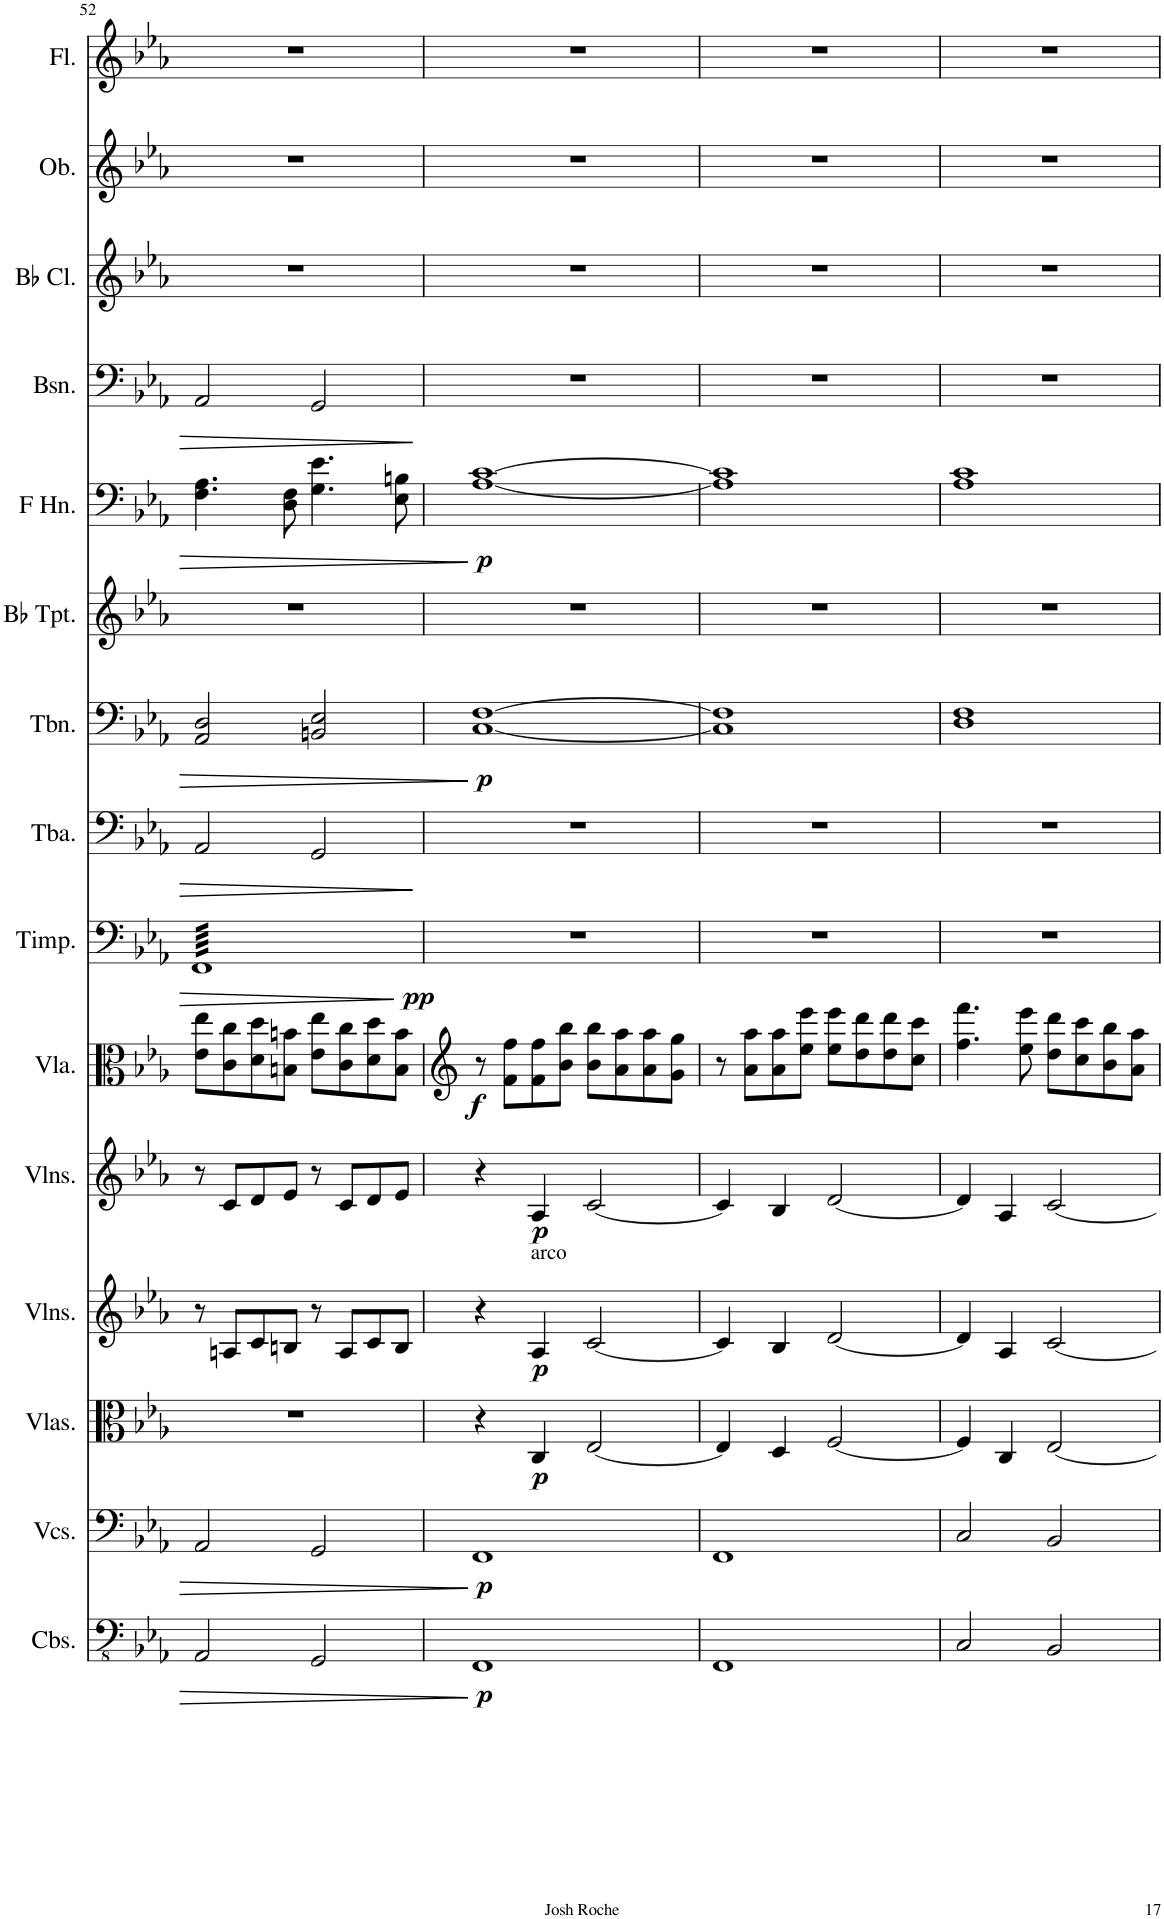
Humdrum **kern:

**kern	**dynam	**kern	**dynam	**kern	**dynam	**kern	**dynam	**kern	**dynam	**kern	**dynam	**kern	**dynam	**kern	**kern	**dynam	**kern	**kern	**dynam	**kern	**kern	**kern	**kern
*part15	*part15	*part14	*part14	*part13	*part13	*part12	*part12	*part11	*part11	*part10	*part10	*part9	*part9	*part8	*part7	*part7	*part6	*part5	*part5	*part4	*part3	*part2	*part1
*staff15	*staff15	*staff14	*staff14	*staff13	*staff13	*staff12	*staff12	*staff11	*staff11	*staff10	*staff10	*staff9	*staff9	*staff8	*staff7	*staff7	*staff6	*staff5	*staff5	*staff4	*staff3	*staff2	*staff1
*I"Contrabasses	*	*I"Violoncellos	*	*I"Violas	*	*I"Violins	*	*I"Violins	*	*I"Viola	*	*I"Timpani	*	*I"Tuba	*I"Trombone	*	*I"Bb Trumpet	*I"Horn in F	*	*I"Bassoon	*I"Bb Clarinet	*I"Oboe	*I"Flute
*I'Cbs.	*	*I'Vcs.	*	*I'Vlas.	*	*I'Vlns.	*	*I'Vlns.	*	*I'Vla.	*	*I'Timp.	*	*I'Tba.	*I'Tbn.	*	*I'Bb Tpt.	*	*	*I'Bsn.	*I'Bb Cl.	*I'Ob.	*I'Fl.
!!LO:PB:g=z
*clefFv4	*	*clefF4	*	*clefC3	*	*clefG2	*	*clefG2	*	*clefC3	*	*clefF4	*	*clefF4	*clefF4	*	*clefG2	*clefF4	*	*clefF4	*clefG2	*clefG2	*clefG2
*	*	*	*	*	*	*	*	*	*	*	*	*	*	*	*	*	*ITrd1c2	*ITrd4c7	*	*	*ITrd1c2	*	*
*k[b-e-a-]	*	*k[b-e-a-]	*	*k[b-e-a-]	*	*k[b-e-a-]	*	*k[b-e-a-]	*	*k[b-e-a-]	*	*k[b-e-a-]	*	*k[b-e-a-]	*k[b-e-a-]	*	*k[b-e-a-]	*k[b-e-a-]	*	*k[b-e-a-]	*k[b-e-a-]	*k[b-e-a-]	*k[b-e-a-]
*M4/4	*	*M4/4	*	*M4/4	*	*M4/4	*	*M4/4	*	*M4/4	*	*M4/4	*	*M4/4	*M4/4	*	*M4/4	*M4/4	*	*M4/4	*M4/4	*M4/4	*M4/4
=52	=52	=52	=52	=52	=52	=52	=52	=52	=52	=52	=52	=52	=52	=52	=52	=52	=52	=52	=52	=52	=52	=52	=52
*	*	*	*	*	*	*	*	*	*	*	*	*tremolo	*	*	*	*	*	*	*	*	*	*	*
2AAA-/	.	2AA-/	.	1r	.	8r	.	8r	.	8e-\ 8ee-\L	.	64FFLLLL	.	2AA-/	2AA-/ 2D/	.	1r	4.F\ 4.A-\	.	2AA-/	1r	1r	1r
.	.	.	.	.	.	.	.	.	.	.	.	64FF	.	.	.	.	.	.	.	.	.	.	.
.	.	.	.	.	.	.	.	.	.	.	.	64FF	.	.	.	.	.	.	.	.	.	.	.
.	.	.	.	.	.	.	.	.	.	.	.	64FF	.	.	.	.	.	.	.	.	.	.	.
.	.	.	.	.	.	.	.	.	.	.	.	64FF	.	.	.	.	.	.	.	.	.	.	.
.	.	.	.	.	.	.	.	.	.	.	.	64FF	.	.	.	.	.	.	.	.	.	.	.
.	.	.	.	.	.	.	.	.	.	.	.	64FF	.	.	.	.	.	.	.	.	.	.	.
.	.	.	.	.	.	.	.	.	.	.	.	64FF	.	.	.	.	.	.	.	.	.	.	.
.	.	.	.	.	.	8An/L	.	8c/L	.	8c\ 8cc\	.	64FF	.	.	.	.	.	.	.	.	.	.	.
.	.	.	.	.	.	.	.	.	.	.	.	64FF	.	.	.	.	.	.	.	.	.	.	.
.	.	.	.	.	.	.	.	.	.	.	.	64FF	.	.	.	.	.	.	.	.	.	.	.
.	.	.	.	.	.	.	.	.	.	.	.	64FF	.	.	.	.	.	.	.	.	.	.	.
.	.	.	.	.	.	.	.	.	.	.	.	64FF	.	.	.	.	.	.	.	.	.	.	.
.	.	.	.	.	.	.	.	.	.	.	.	64FF	.	.	.	.	.	.	.	.	.	.	.
.	.	.	.	.	.	.	.	.	.	.	.	64FF	.	.	.	.	.	.	.	.	.	.	.
.	.	.	.	.	.	.	.	.	.	.	.	64FF	.	.	.	.	.	.	.	.	.	.	.
.	.	.	.	.	.	8c/	.	8d/	.	8d\ 8dd\	.	64FF	.	.	.	.	.	.	.	.	.	.	.
.	.	.	.	.	.	.	.	.	.	.	.	64FF	.	.	.	.	.	.	.	.	.	.	.
.	.	.	.	.	.	.	.	.	.	.	.	64FF	.	.	.	.	.	.	.	.	.	.	.
.	.	.	.	.	.	.	.	.	.	.	.	64FF	.	.	.	.	.	.	.	.	.	.	.
.	.	.	.	.	.	.	.	.	.	.	.	64FF	.	.	.	.	.	.	.	.	.	.	.
.	.	.	.	.	.	.	.	.	.	.	.	64FF	.	.	.	.	.	.	.	.	.	.	.
.	.	.	.	.	.	.	.	.	.	.	.	64FF	.	.	.	.	.	.	.	.	.	.	.
.	.	.	.	.	.	.	.	.	.	.	.	64FF	.	.	.	.	.	.	.	.	.	.	.
.	.	.	.	.	.	8Bn/J	.	8e-/J	.	8Bn\ 8bn\J	.	64FF	.	.	.	.	.	8D\ 8F\	.	.	.	.	.
.	.	.	.	.	.	.	.	.	.	.	.	64FF	.	.	.	.	.	.	.	.	.	.	.
.	.	.	.	.	.	.	.	.	.	.	.	64FF	.	.	.	.	.	.	.	.	.	.	.
.	.	.	.	.	.	.	.	.	.	.	.	64FF	.	.	.	.	.	.	.	.	.	.	.
.	.	.	.	.	.	.	.	.	.	.	.	64FF	.	.	.	.	.	.	.	.	.	.	.
.	.	.	.	.	.	.	.	.	.	.	.	64FF	.	.	.	.	.	.	.	.	.	.	.
.	.	.	.	.	.	.	.	.	.	.	.	64FF	.	.	.	.	.	.	.	.	.	.	.
.	.	.	.	.	.	.	.	.	.	.	.	64FF	.	.	.	.	.	.	.	.	.	.	.
2GGG/	.	2GG/	.	.	.	8r	.	8r	.	8e-\ 8ee-\L	.	64FF	.	2GG/	2BBn/ 2E-/	.	.	4.G\ 4.e-\	.	2GG/	.	.	.
.	.	.	.	.	.	.	.	.	.	.	.	64FF	.	.	.	.	.	.	.	.	.	.	.
.	.	.	.	.	.	.	.	.	.	.	.	64FF	.	.	.	.	.	.	.	.	.	.	.
.	.	.	.	.	.	.	.	.	.	.	.	64FF	.	.	.	.	.	.	.	.	.	.	.
.	.	.	.	.	.	.	.	.	.	.	.	64FF	.	.	.	.	.	.	.	.	.	.	.
.	.	.	.	.	.	.	.	.	.	.	.	64FF	.	.	.	.	.	.	.	.	.	.	.
.	.	.	.	.	.	.	.	.	.	.	.	64FF	.	.	.	.	.	.	.	.	.	.	.
.	.	.	.	.	.	.	.	.	.	.	.	64FF	.	.	.	.	.	.	.	.	.	.	.
.	.	.	.	.	.	8A/L	.	8c/L	.	8c\ 8cc\	.	64FF	.	.	.	.	.	.	.	.	.	.	.
.	.	.	.	.	.	.	.	.	.	.	.	64FF	.	.	.	.	.	.	.	.	.	.	.
.	.	.	.	.	.	.	.	.	.	.	.	64FF	.	.	.	.	.	.	.	.	.	.	.
.	.	.	.	.	.	.	.	.	.	.	.	64FF	.	.	.	.	.	.	.	.	.	.	.
.	.	.	.	.	.	.	.	.	.	.	.	64FF	.	.	.	.	.	.	.	.	.	.	.
.	.	.	.	.	.	.	.	.	.	.	.	64FF	.	.	.	.	.	.	.	.	.	.	.
.	.	.	.	.	.	.	.	.	.	.	.	64FF	.	.	.	.	.	.	.	.	.	.	.
.	.	.	.	.	.	.	.	.	.	.	.	64FF	.	.	.	.	.	.	.	.	.	.	.
.	.	.	.	.	.	8c/	.	8d/	.	8d\ 8dd\	.	64FF	.	.	.	.	.	.	.	.	.	.	.
.	.	.	.	.	.	.	.	.	.	.	.	64FF	.	.	.	.	.	.	.	.	.	.	.
.	.	.	.	.	.	.	.	.	.	.	.	64FF	.	.	.	.	.	.	.	.	.	.	.
.	.	.	.	.	.	.	.	.	.	.	.	64FF	.	.	.	.	.	.	.	.	.	.	.
.	.	.	.	.	.	.	.	.	.	.	.	64FF	.	.	.	.	.	.	.	.	.	.	.
.	.	.	.	.	.	.	.	.	.	.	.	64FF	.	.	.	.	.	.	.	.	.	.	.
.	.	.	.	.	.	.	.	.	.	.	.	64FF	.	.	.	.	.	.	.	.	.	.	.
.	.	.	.	.	.	.	.	.	.	.	.	64FF	.	.	.	.	.	.	.	.	.	.	.
.	.	.	.	.	.	8B/J	.	8e-/J	.	8B\ 8b\J	.	64FF	.	.	.	.	.	8E-\ 8Bn\	.	.	.	.	.
.	.	.	.	.	.	.	.	.	.	.	.	64FF	.	.	.	.	.	.	.	.	.	.	.
.	.	.	.	.	.	.	.	.	.	.	.	64FF	.	.	.	.	.	.	.	.	.	.	.
.	.	.	.	.	.	.	.	.	.	.	.	64FF	.	.	.	.	.	.	.	.	.	.	.
.	.	.	.	.	.	.	.	.	.	.	.	64FF	.	.	.	.	.	.	.	.	.	.	.
.	.	.	.	.	.	.	.	.	.	.	.	64FF	.	.	.	.	.	.	.	.	.	.	.
.	.	.	.	.	.	.	.	.	.	.	.	64FF	.	.	.	.	.	.	.	.	.	.	.
.	.	.	.	.	.	.	.	.	.	.	.	64FFJJJJ	.	.	.	.	.	.	.	.	.	.	.
*	*	*	*	*	*	*	*	*	*	*	*	*Xtremolo	*	*	*	*	*	*	*	*	*	*	*
=53	=53	=53	=53	=53	=53	=53	=53	=53	=53	=53	=53	=53	=53	=53	=53	=53	=53	=53	=53	=53	=53	=53	=53
!	!LO:DY:b	!	!LO:DY:b	!	!	!	!	!	!	!	!LO:DY:b	!	!LO:DY:b	!	!	!LO:DY:b	!	!	!LO:DY:b	!	!	!	!
1FFF	p	1FF	p	4r	.	4r	.	4r	.	8r	f	1r	pp	1r	[1C [1F	p	1r	[1A- [1c	p	1r	1r	1r	1r
.	.	.	.	.	.	.	.	.	.	8f\ 8ff\L	.	.	.	.	.	.	.	.	.	.	.	.	.
!	!	!	!	!	!	!LO:TX:a:t=arco	!	!	!	!	!	!	!	!	!	!	!	!	!	!	!	!	!
!	!	!	!	!	!LO:DY:b	!	!LO:DY:b	!	!LO:DY:b	!	!	!	!	!	!	!	!	!	!	!	!	!	!
.	.	.	.	4C/	p	4A-/	p	4A-/	p	8f\ 8ff\	.	.	.	.	.	.	.	.	.	.	.	.	.
.	.	.	.	.	.	.	.	.	.	8b-\ 8bb-\J	.	.	.	.	.	.	.	.	.	.	.	.	.
.	.	.	.	[2E-/	.	[2c/	.	[2c/	.	8b-\ 8bb-\L	.	.	.	.	.	.	.	.	.	.	.	.	.
.	.	.	.	.	.	.	.	.	.	8a-\ 8aa-\	.	.	.	.	.	.	.	.	.	.	.	.	.
.	.	.	.	.	.	.	.	.	.	8a-\ 8aa-\	.	.	.	.	.	.	.	.	.	.	.	.	.
.	.	.	.	.	.	.	.	.	.	8g\ 8gg\J	.	.	.	.	.	.	.	.	.	.	.	.	.
=54	=54	=54	=54	=54	=54	=54	=54	=54	=54	=54	=54	=54	=54	=54	=54	=54	=54	=54	=54	=54	=54	=54	=54
1FFF	.	1FF	.	4E-/]	.	4c/]	.	4c/]	.	8r	.	1r	.	1r	1C] 1F]	.	1r	1A-] 1c]	.	1r	1r	1r	1r
.	.	.	.	.	.	.	.	.	.	8a-\ 8aa-\L	.	.	.	.	.	.	.	.	.	.	.	.	.
.	.	.	.	4D/	.	4B-/	.	4B-/	.	8a-\ 8aa-\	.	.	.	.	.	.	.	.	.	.	.	.	.
.	.	.	.	.	.	.	.	.	.	8ee-\ 8eee-\J	.	.	.	.	.	.	.	.	.	.	.	.	.
.	.	.	.	[2F/	.	[2d/	.	[2d/	.	8ee-\ 8eee-\L	.	.	.	.	.	.	.	.	.	.	.	.	.
.	.	.	.	.	.	.	.	.	.	8dd\ 8ddd\	.	.	.	.	.	.	.	.	.	.	.	.	.
.	.	.	.	.	.	.	.	.	.	8dd\ 8ddd\	.	.	.	.	.	.	.	.	.	.	.	.	.
.	.	.	.	.	.	.	.	.	.	8cc\ 8ccc\J	.	.	.	.	.	.	.	.	.	.	.	.	.
=55	=55	=55	=55	=55	=55	=55	=55	=55	=55	=55	=55	=55	=55	=55	=55	=55	=55	=55	=55	=55	=55	=55	=55
2CC/	.	2C/	.	4F/]	.	4d/]	.	4d/]	.	4.ff\ 4.fff\	.	1r	.	1r	1D 1F	.	1r	1A- 1c	.	1r	1r	1r	1r
.	.	.	.	4C/	.	4A-/	.	4A-/	.	.	.	.	.	.	.	.	.	.	.	.	.	.	.
.	.	.	.	.	.	.	.	.	.	8ee-\ 8eee-\	.	.	.	.	.	.	.	.	.	.	.	.	.
2BBB-/	.	2BB-/	.	[2E-/	.	[2c/	.	[2c/	.	8dd\ 8ddd\L	.	.	.	.	.	.	.	.	.	.	.	.	.
.	.	.	.	.	.	.	.	.	.	8cc\ 8ccc\	.	.	.	.	.	.	.	.	.	.	.	.	.
.	.	.	.	.	.	.	.	.	.	8b-\ 8bb-\	.	.	.	.	.	.	.	.	.	.	.	.	.
.	.	.	.	.	.	.	.	.	.	8a-\ 8aa-\J	.	.	.	.	.	.	.	.	.	.	.	.	.
=	=	=	=	=	=	=	=	=	=	=	=	=	=	=	=	=	=	=	=	=	=	=	=
*-	*-	*-	*-	*-	*-	*-	*-	*-	*-	*-	*-	*-	*-	*-	*-	*-	*-	*-	*-	*-	*-	*-	*-
